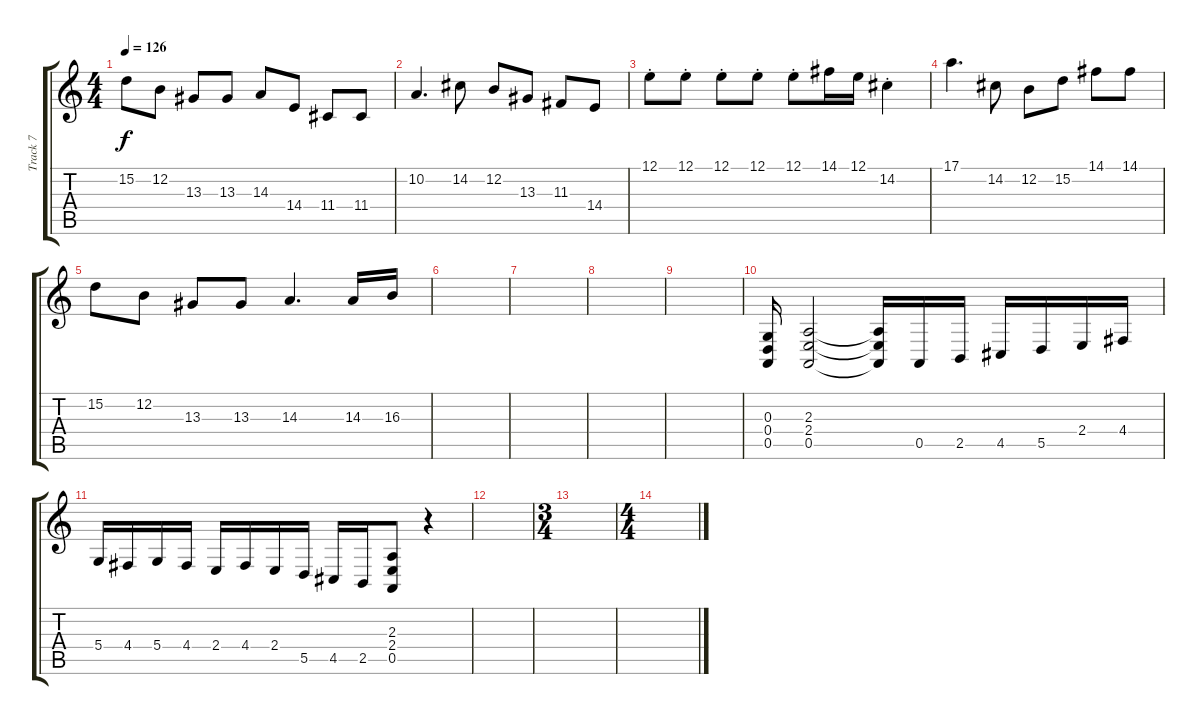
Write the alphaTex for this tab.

\track ("Track 7" "Track 7") {instrument acousticgrandpiano}
\staff {score tabs}
\tuning (E4 B3 G3 D3 A2 E2) {hide}
\ts (4 4)
\tempo 126
\clef g2
\ks c
15.2.8{dy f} 12.2.8 13.3.8 13.3.8 14.3.8 14.4.8 11.4.8 11.4.8 |
10.2.4{d} 14.2.8 12.2.8 13.3.8 11.3.8 14.4.8 |
12.1{st}.8 12.1{st}.8 12.1{st}.8 12.1{st}.8 12.1{st}.8 14.1.16 12.1.16 14.2{st}.4 |
17.1.4{d} 14.2.8 12.2.8 15.2.8 14.1.8 14.1.8 |
15.2.8 12.2.8 13.3.8 13.3.8 14.3.4{d} 14.3.16 16.3.16 |
|
|
|
|
(0.3 0.4 0.5).16 (2.3 2.4 0.5).2 (2.3{t} 2.4{t} 0.5{t}).16 0.5.16 2.5.16 4.5.16 5.5.16 2.4.16 4.4.16 |
5.4.16 4.4.16 5.4.16 4.4.16 2.4.16 4.4.16 2.4.16 5.5.16 4.5.16 2.5.16 (2.3 2.4 0.5).8 r.4 |
|
\ts (3 4)
|
\ts (4 4)
